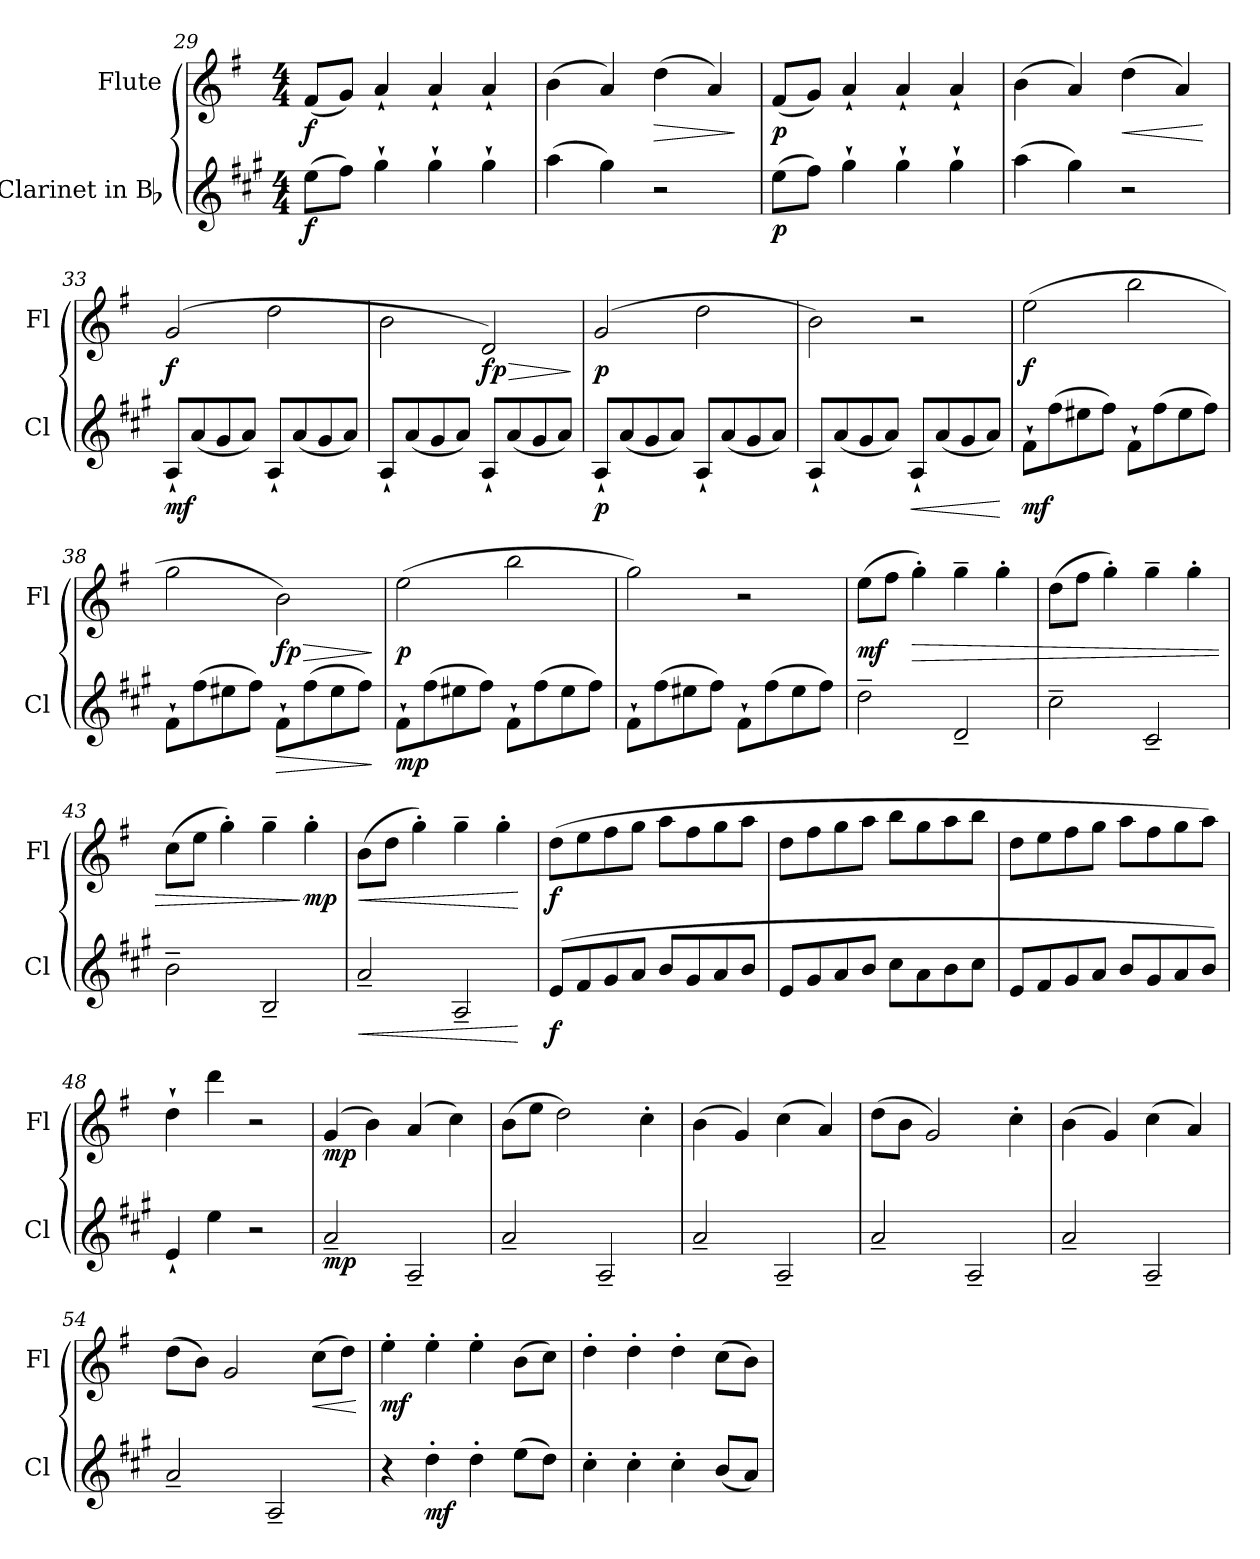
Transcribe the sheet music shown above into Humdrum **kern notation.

**kern	**dynam	**kern	**dynam
*part2	*part2	*part1	*part1
*staff2	*staff2	*staff1	*staff1
*I"Clarinet in Bb	*	*I"Flute	*
*I'Cl	*	*I'Fl	*
*clefG2	*	*clefG2	*
*ITrd1c2	*	*	*
*k[f#]	*	*k[f#]	*
*M4/4	*	*M4/4	*
=29	=29	=29	=29
!	!LO:DY:b	!	!LO:DY:b
(>8dd\L	f	(<8f#/L	f
8ee\J)	.	8g/J)	.
4ff#`\	.	4a`/	.
4ff#`\	.	4a`/	.
4ff#`\	.	4a`/	.
!!LO:LB:g=z
=30	=30	=30	=30
(>4gg\	.	(>4b\	.
4ff#\)	.	4a/)	.
!	!	!	!LO:HP:b
2r	.	(>4dd\	>
.	.	4a/)	.
.	.	.	]
=31	=31	=31	=31
!	!LO:DY:b	!	!LO:DY:b
(>8dd\L	p	(<8f#/L	p
8ee\J)	.	8g/J)	.
4ff#`\	.	4a`/	.
4ff#`\	.	4a`/	.
4ff#`\	.	4a`/	.
=32	=32	=32	=32
(>4gg\	.	(>4b\	.
4ff#\)	.	4a/)	.
!	!	!	!LO:HP:b
2r	.	(>4dd\	<
.	.	4a/)	.
.	.	.	[
=33	=33	=33	=33
!	!LO:DY:b	!	!LO:DY:b
8G`/L	mf	(>2g/	f
(<8g/	.	.	.
8f#/	.	.	.
8g/J)	.	.	.
8G`/L	.	2dd\	.
(<8g/	.	.	.
8f#/	.	.	.
8g/J)	.	.	.
=34	=34	=34	=34
8G`/L	.	2b\	.
(<8g/	.	.	.
8f#/	.	.	.
8g/J)	.	.	.
!	!	!	!LO:HP:b
!	!	!	!LO:DY:n=1:b
8G`/L	.	2d/)	> fp
(<8g/	.	.	.
8f#/	.	.	.
8g/J)	.	.	.
.	.	.	]
=35	=35	=35	=35
!	!LO:DY:b	!	!LO:DY:b
8G`/L	p	(>2g/	p
(<8g/	.	.	.
8f#/	.	.	.
8g/J)	.	.	.
8G`/L	.	2dd\	.
(<8g/	.	.	.
8f#/	.	.	.
8g/J)	.	.	.
!!LO:LB:g=z
=36	=36	=36	=36
8G`/L	.	2b\)	.
(<8g/	.	.	.
8f#/	.	.	.
8g/J)	.	.	.
!	!LO:HP:b	!	!
8G`/L	<	2r	.
(<8g/	.	.	.
8f#/	.	.	.
8g/J)	.	.	.
.	[	.	.
=37	=37	=37	=37
!	!LO:DY:b	!	!LO:DY:b
8e`\L	mf	(>2ee\	f
(>8ee\	.	.	.
8dd#X\	.	.	.
8ee\J)	.	.	.
8e`\L	.	2bb\	.
(>8ee\	.	.	.
8dd#\	.	.	.
8ee\J)	.	.	.
=38	=38	=38	=38
8e`\L	.	2gg\	.
(>8ee\	.	.	.
8dd#X\	.	.	.
8ee\J)	.	.	.
!	!LO:HP:b	!	!LO:HP:b
!	!	!	!LO:DY:n=1:b
8e`\L	>	2b\)	> fp
(>8ee\	.	.	.
8dd#\	.	.	.
8ee\J)	.	.	.
.	]	.	]
=39	=39	=39	=39
!	!LO:DY:b	!	!LO:DY:b
8e`\L	mp	(>2ee\	p
(>8ee\	.	.	.
8dd#X\	.	.	.
8ee\J)	.	.	.
8e`\L	.	2bb\	.
(>8ee\	.	.	.
8dd#\	.	.	.
8ee\J)	.	.	.
=40	=40	=40	=40
8e`\L	.	2gg\)	.
(>8ee\	.	.	.
8dd#X\	.	.	.
8ee\J)	.	.	.
8e`\L	.	2r	.
(>8ee\	.	.	.
8dd#\	.	.	.
8ee\J)	.	.	.
!!LO:LB:g=z
=41	=41	=41	=41
!	!	!	!LO:DY:b
2cc~\	.	(>8ee\L	mf
.	.	8ff#\J	.
!	!	!	!LO:HP:b
.	.	4gg'\)	>
2c~/	.	4gg~\	.
.	.	4gg'\	.
=42	=42	=42	=42
2b~\	.	(>8dd\L	.
.	.	8ff#\J	.
.	.	4gg'\)	.
2B~/	.	4gg~\	.
.	.	4gg'\	.
=43	=43	=43	=43
2a~\	.	(>8cc\L	.
.	.	8ee\J	.
.	.	4gg'\)	.
2A~/	.	4gg~\	.
!	!	!	!LO:DY:n=1:b
.	.	4gg'\	] mp
=44	=44	=44	=44
!	!LO:HP:b	!	!LO:HP:b
2g~/	<	(>8b\L	<
.	.	8dd\J	.
.	.	4gg'\)	.
2G~/	.	4gg~\	.
.	.	4gg'\	.
.	[	.	[
=45	=45	=45	=45
!	!LO:DY:b	!	!LO:DY:b
(>8d/L	f	(>8dd\L	f
8e/	.	8ee\	.
8f#/	.	8ff#\	.
8g/J	.	8gg\J	.
8a/L	.	8aa\L	.
8f#/	.	8ff#\	.
8g/	.	8gg\	.
8a/J	.	8aa\J	.
=46	=46	=46	=46
8d/L	.	8dd\L	.
8f#/	.	8ff#\	.
8g/	.	8gg\	.
8a/J	.	8aa\J	.
8b\L	.	8bb\L	.
8g\	.	8gg\	.
8a\	.	8aa\	.
8b\J	.	8bb\J	.
!!LO:LB:g=z
=47	=47	=47	=47
8d/L	.	8dd\L	.
8e/	.	8ee\	.
8f#/	.	8ff#\	.
8g/J	.	8gg\J	.
8a/L	.	8aa\L	.
8f#/	.	8ff#\	.
8g/	.	8gg\	.
8a/J)	.	8aa\J)	.
=48	=48	=48	=48
4d`/	.	4dd`\	.
4dd\	.	4ddd\	.
2r	.	2r	.
=49	=49	=49	=49
!	!LO:DY:b	!	!LO:DY:b
2g~/	mp	(>4g/	mp
.	.	4b\)	.
2G~/	.	(>4a/	.
.	.	4cc\)	.
=50	=50	=50	=50
2g~/	.	(>8b\L	.
.	.	8ee\J	.
.	.	2dd\)	.
2G~/	.	.	.
.	.	4cc'\	.
=51	=51	=51	=51
2g~/	.	(>4b\	.
.	.	4g/)	.
2G~/	.	(>4cc\	.
.	.	4a/)	.
=52	=52	=52	=52
2g~/	.	(>8dd\L	.
.	.	8b\J	.
.	.	2g/)	.
2G~/	.	.	.
.	.	4cc'\	.
=53	=53	=53	=53
2g~/	.	(>4b\	.
.	.	4g/)	.
2G~/	.	(>4cc\	.
.	.	4a/)	.
=54	=54	=54	=54
2g~/	.	(>8dd\L	.
.	.	8b\J)	.
.	.	2g/	.
2G~/	.	.	.
!	!	!	!LO:HP:b
.	.	(>8cc\L	<
.	.	8dd\J)	.
.	.	.	[
!!LO:LB:g=z
=55	=55	=55	=55
!	!	!	!LO:DY:b
4r	.	4ee'\	mf
!	!LO:DY:b	!	!
4cc'\	mf	4ee'\	.
4cc'\	.	4ee'\	.
(>8dd\L	.	(>8b\L	.
8cc\J)	.	8cc\J)	.
=56	=56	=56	=56
4b'\	.	4dd'\	.
4b'\	.	4dd'\	.
4b'\	.	4dd'\	.
(<8a/L	.	(>8cc\L	.
8g/J)	.	8b\J)	.
=	=	=	=
*-	*-	*-	*-
